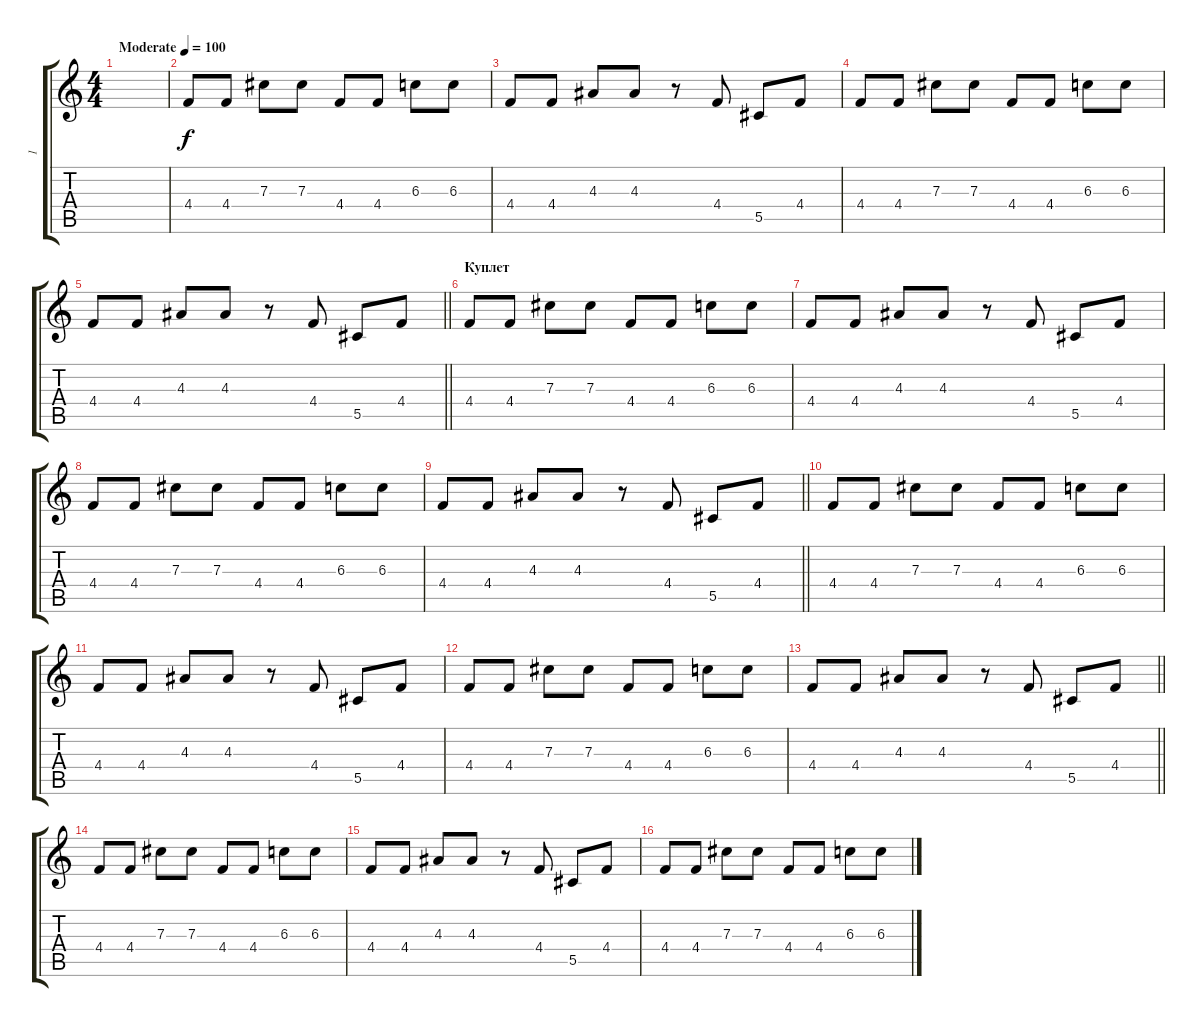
\track ("1" "1") {instrument electricguitarclean}
\staff {score tabs}
\tuning (Eb4 Bb3 Gb3 Db3 Ab2 Eb2) {hide}
\ts (4 4)
\tempo (100 "Moderate")
\clef g2
\ks c
|
4.4.8 4.4.8 7.3.8 7.3.8 4.4.8 4.4.8 6.3.8 6.3.8 |
4.4.8 4.4.8 4.3.8 4.3.8 r.8 4.4.8 5.5.8 4.4.8 |
4.4.8 4.4.8 7.3.8 7.3.8 4.4.8 4.4.8 6.3.8 6.3.8 |
\barLineRight lightlight
4.4.8 4.4.8 4.3.8 4.3.8 r.8 4.4.8 5.5.8 4.4.8 |
\section ("" "Куплет")
4.4.8 4.4.8 7.3.8 7.3.8 4.4.8 4.4.8 6.3.8 6.3.8 |
4.4.8 4.4.8 4.3.8 4.3.8 r.8 4.4.8 5.5.8 4.4.8 |
4.4.8 4.4.8 7.3.8 7.3.8 4.4.8 4.4.8 6.3.8 6.3.8 |
\barLineRight lightlight
4.4.8 4.4.8 4.3.8 4.3.8 r.8 4.4.8 5.5.8 4.4.8 |
4.4.8 4.4.8 7.3.8 7.3.8 4.4.8 4.4.8 6.3.8 6.3.8 |
4.4.8 4.4.8 4.3.8 4.3.8 r.8 4.4.8 5.5.8 4.4.8 |
4.4.8 4.4.8 7.3.8 7.3.8 4.4.8 4.4.8 6.3.8 6.3.8 |
\barLineRight lightlight
4.4.8 4.4.8 4.3.8 4.3.8 r.8 4.4.8 5.5.8 4.4.8 |
4.4.8 4.4.8 7.3.8 7.3.8 4.4.8 4.4.8 6.3.8 6.3.8 |
4.4.8 4.4.8 4.3.8 4.3.8 r.8 4.4.8 5.5.8 4.4.8 |
4.4.8 4.4.8 7.3.8 7.3.8 4.4.8 4.4.8 6.3.8 6.3.8
